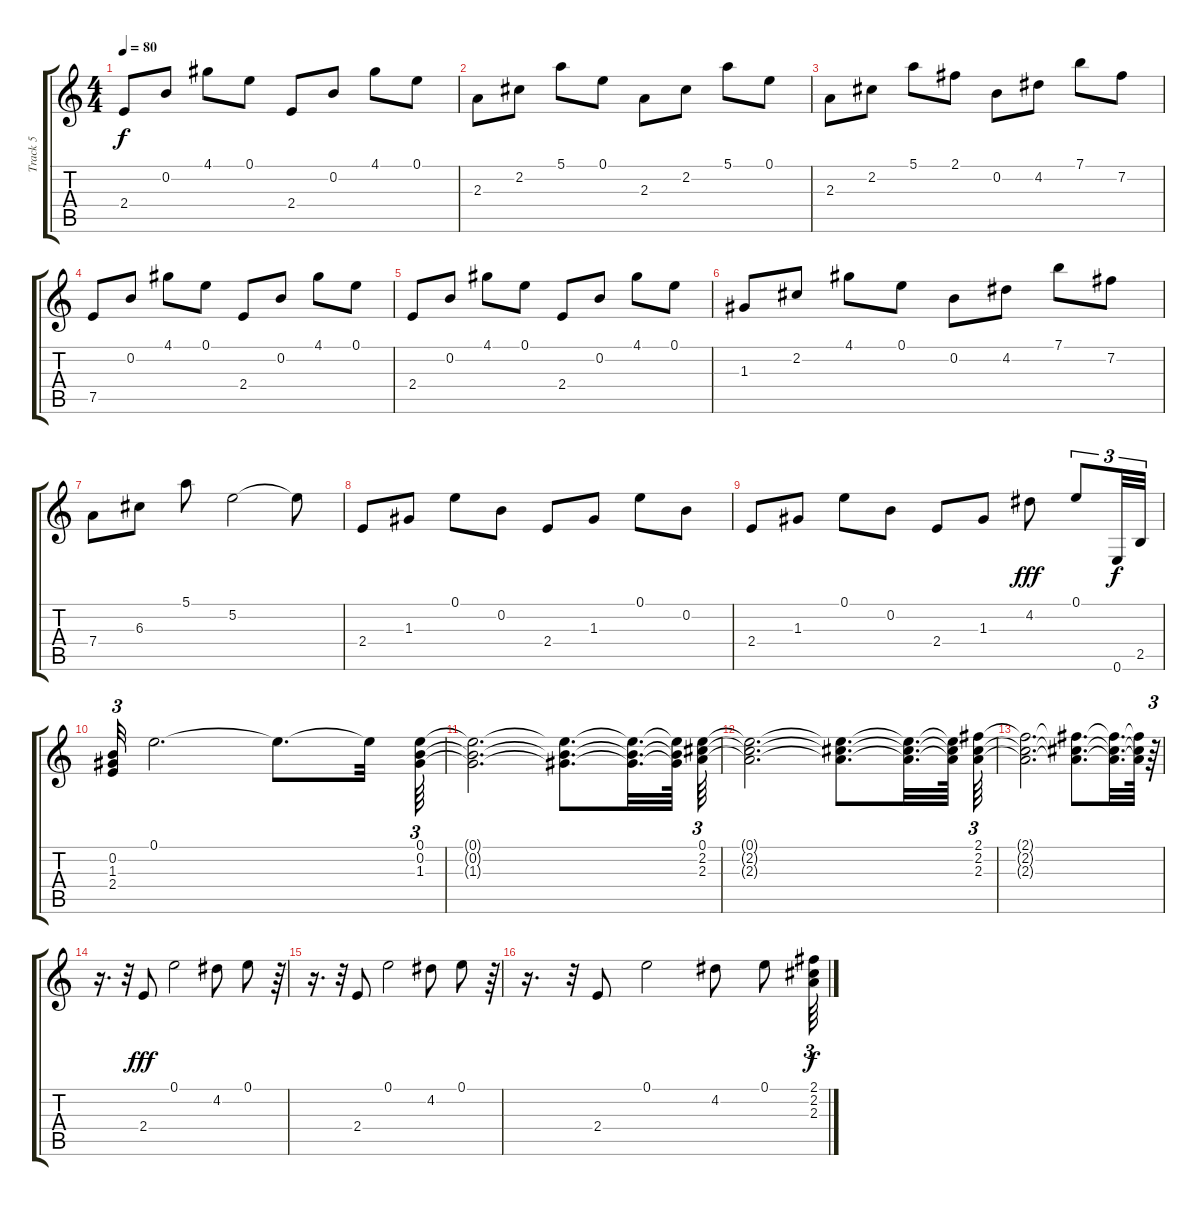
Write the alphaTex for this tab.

\track ("Track 5" "Track 5") {instrument electricguitarclean}
\staff {score tabs}
\tuning (E4 B3 G3 D3 A2 E2) {hide}
\ts (4 4)
\tempo 80
\clef g2
\ks c
2.4.8{dy f} 0.2.8 4.1.8 0.1.8 2.4.8 0.2.8 4.1.8 0.1.8 |
2.3.8 2.2.8 5.1.8 0.1.8 2.3.8 2.2.8 5.1.8 0.1.8 |
2.3.8 2.2.8 5.1.8 2.1.8 0.2.8 4.2.8 7.1.8 7.2.8 |
7.5.8 0.2.8 4.1.8 0.1.8 2.4.8 0.2.8 4.1.8 0.1.8 |
2.4.8 0.2.8 4.1.8 0.1.8 2.4.8 0.2.8 4.1.8 0.1.8 |
1.3.8 2.2.8 4.1.8 0.1.8 0.2.8 4.2.8 7.1.8 7.2.8 |
7.4.8 6.3.8 5.1.8 5.2.2 5.2{t}.8 |
2.4.8 1.3.8 0.1.8 0.2.8 2.4.8 1.3.8 0.1.8 0.2.8 |
2.4.8 1.3.8 0.1.8 0.2.8 2.4.8 1.3.8 4.2.8{dy fff} 0.1.8{tu (3 2)} 0.6.32{tu (3 2) dy f} 2.5.32{tu (3 2)} |
(0.2 1.3 2.4).32{tu (3 2)} 0.1.2{d} 0.1{t}.8{d} 0.1{t}.32 (0.1 0.2 1.3).64{tu (3 2)} |
(0.1{t} 0.2{t} 1.3{t}).2{d} (0.1{t} 0.2{t} 1.3{t}).8{d} (0.1{t} 0.2{t} 1.3{t}).32{d} (0.1{t} 0.2{t} 1.3{t}).64 (0.1 2.2 2.3).64{tu (3 2)} |
(0.1{t} 2.2{t} 2.3{t}).2{d} (0.1{t} 2.2{t} 2.3{t}).8{d} (0.1{t} 2.2{t} 2.3{t}).32{d} (0.1{t} 2.2{t} 2.3{t}).64 (2.1 2.2 2.3).64{tu (3 2)} |
(2.1{t} 2.2{t} 2.3{t}).2{d} (2.1{t} 2.2{t} 2.3{t}).8{d} (2.1{t} 2.2{t} 2.3{t}).32{d} (2.1{t} 2.2{t} 2.3{t}).64 r.64{tu (3 2)} |
r.16{d} r.32{tu (3 2)} 2.4.8{dy fff} 0.1.2 4.2.8 0.1.8 r.64{tu (3 2)} |
r.16{d} r.32{tu (3 2)} 2.4.8 0.1.2 4.2.8 0.1.8 r.64{tu (3 2)} |
r.16{d} r.32{tu (3 2)} 2.4.8 0.1.2 4.2.8 0.1.8 (2.1 2.2 2.3).64{tu (3 2) dy f}
